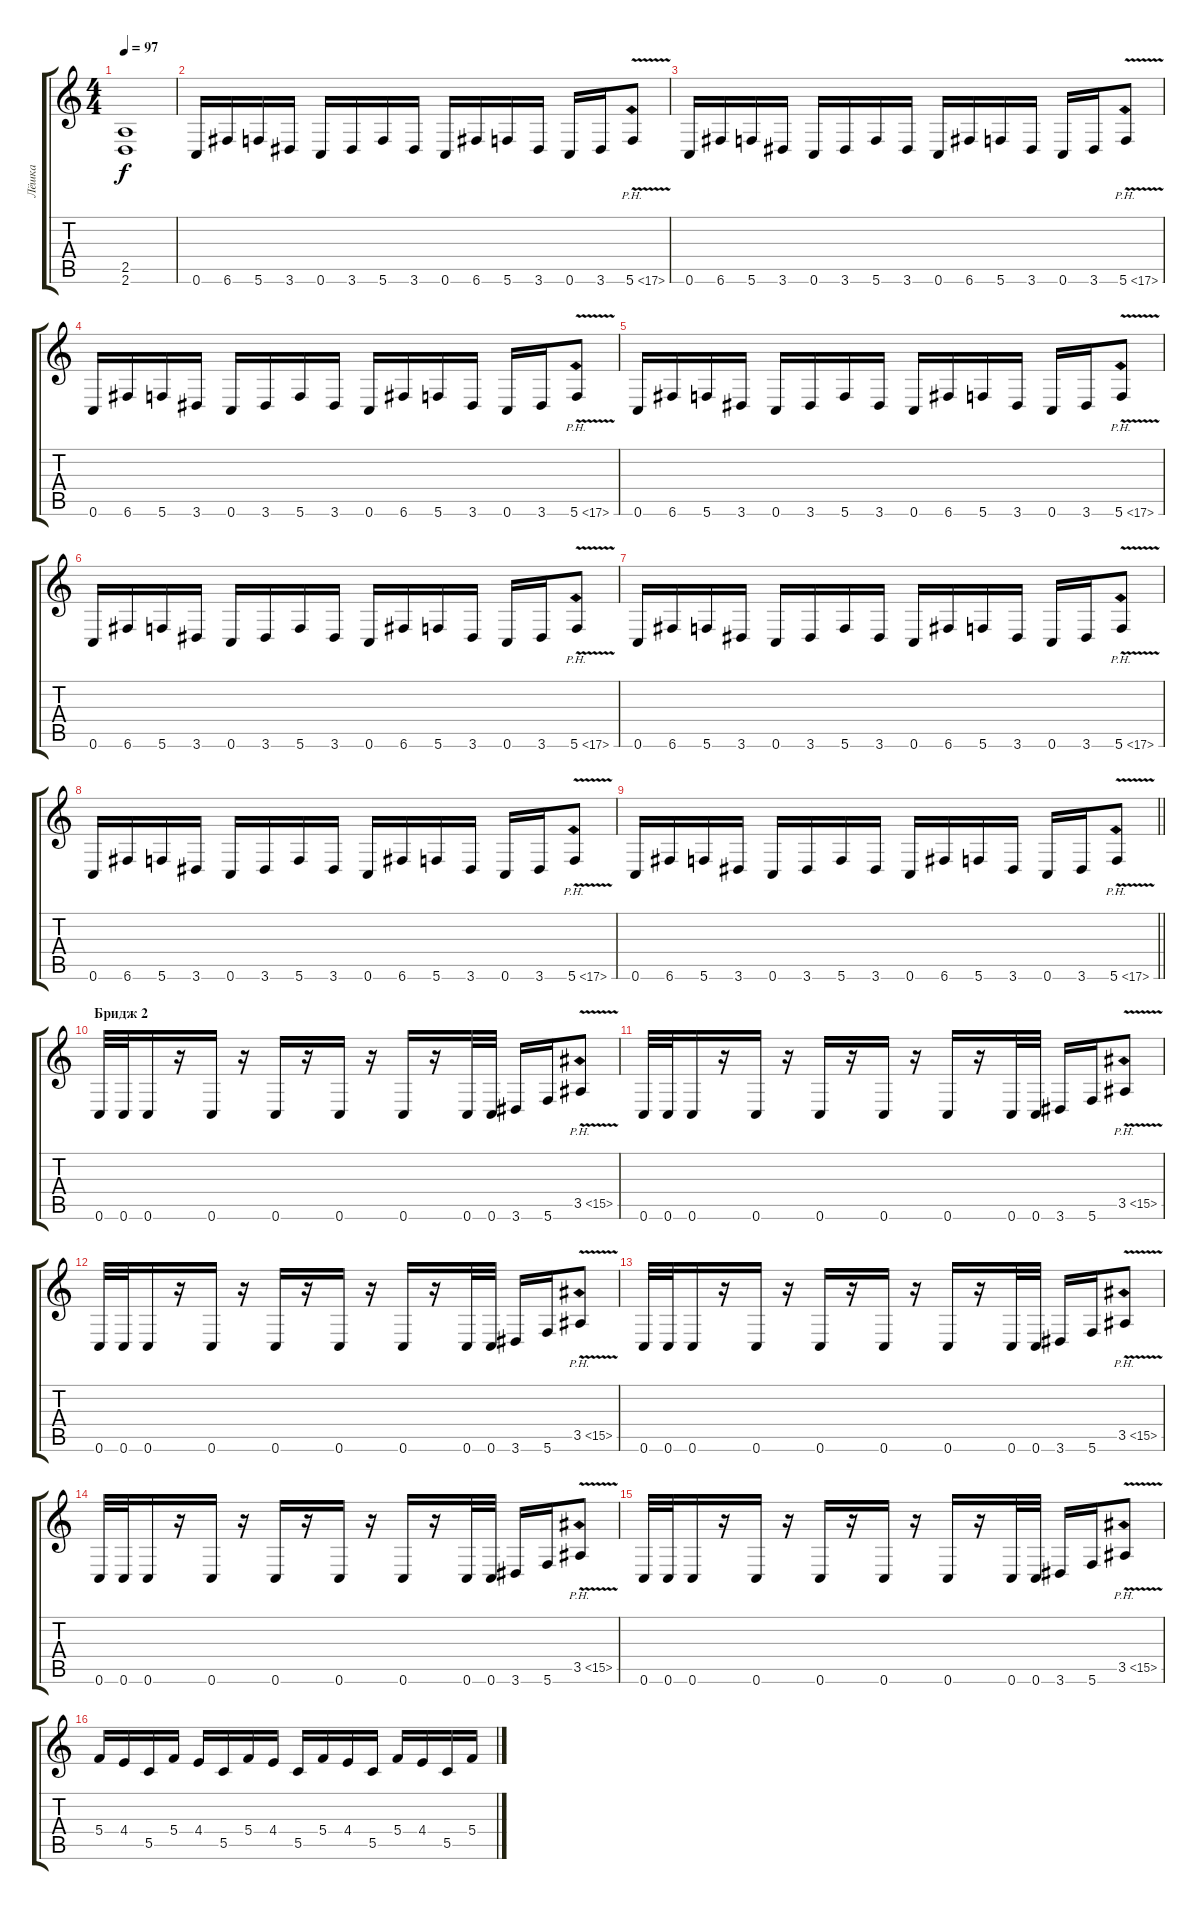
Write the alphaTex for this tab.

\track ("Лёшка" "Лёшка") {instrument distortionguitar}
\staff {score tabs}
\tuning (D4 A3 F3 C3 G2 C2) {hide}
\ts (4 4)
\tempo 97
\clef g2
\ks c
(2.5{t} 2.6{t}).1{dy f} |
0.6.16 6.6.16 5.6.16 3.6.16 0.6.16 3.6.16 5.6.16 3.6.16 0.6.16 6.6.16 5.6.16 3.6.16 0.6.16 3.6.16 5.6{ph 12 v}.8 |
0.6.16 6.6.16 5.6.16 3.6.16 0.6.16 3.6.16 5.6.16 3.6.16 0.6.16 6.6.16 5.6.16 3.6.16 0.6.16 3.6.16 5.6{ph 12 v}.8 |
0.6.16 6.6.16 5.6.16 3.6.16 0.6.16 3.6.16 5.6.16 3.6.16 0.6.16 6.6.16 5.6.16 3.6.16 0.6.16 3.6.16 5.6{ph 12 v}.8 |
0.6.16 6.6.16 5.6.16 3.6.16 0.6.16 3.6.16 5.6.16 3.6.16 0.6.16 6.6.16 5.6.16 3.6.16 0.6.16 3.6.16 5.6{ph 12 v}.8 |
0.6.16 6.6.16 5.6.16 3.6.16 0.6.16 3.6.16 5.6.16 3.6.16 0.6.16 6.6.16 5.6.16 3.6.16 0.6.16 3.6.16 5.6{ph 12 v}.8 |
0.6.16 6.6.16 5.6.16 3.6.16 0.6.16 3.6.16 5.6.16 3.6.16 0.6.16 6.6.16 5.6.16 3.6.16 0.6.16 3.6.16 5.6{ph 12 v}.8 |
0.6.16 6.6.16 5.6.16 3.6.16 0.6.16 3.6.16 5.6.16 3.6.16 0.6.16 6.6.16 5.6.16 3.6.16 0.6.16 3.6.16 5.6{ph 12 v}.8 |
\barLineRight lightlight
0.6.16 6.6.16 5.6.16 3.6.16 0.6.16 3.6.16 5.6.16 3.6.16 0.6.16 6.6.16 5.6.16 3.6.16 0.6.16 3.6.16 5.6{ph 12 v}.8 |
\section ("" "Бридж 2")
0.6.32 0.6.32 0.6.16 r.16 0.6.16 r.16 0.6.16 r.16 0.6.16 r.16 0.6.16 r.16 0.6.32 0.6.32 3.6.16 5.6.16 3.5{ph 12 v}.8 |
0.6.32 0.6.32 0.6.16 r.16 0.6.16 r.16 0.6.16 r.16 0.6.16 r.16 0.6.16 r.16 0.6.32 0.6.32 3.6.16 5.6.16 3.5{ph 12 v}.8 |
0.6.32 0.6.32 0.6.16 r.16 0.6.16 r.16 0.6.16 r.16 0.6.16 r.16 0.6.16 r.16 0.6.32 0.6.32 3.6.16 5.6.16 3.5{ph 12 v}.8 |
0.6.32 0.6.32 0.6.16 r.16 0.6.16 r.16 0.6.16 r.16 0.6.16 r.16 0.6.16 r.16 0.6.32 0.6.32 3.6.16 5.6.16 3.5{ph 12 v}.8 |
0.6.32 0.6.32 0.6.16 r.16 0.6.16 r.16 0.6.16 r.16 0.6.16 r.16 0.6.16 r.16 0.6.32 0.6.32 3.6.16 5.6.16 3.5{ph 12 v}.8 |
0.6.32 0.6.32 0.6.16 r.16 0.6.16 r.16 0.6.16 r.16 0.6.16 r.16 0.6.16 r.16 0.6.32 0.6.32 3.6.16 5.6.16 3.5{ph 12 v}.8 |
5.4.16 4.4.16 5.5.16 5.4.16 4.4.16 5.5.16 5.4.16 4.4.16 5.5.16 5.4.16 4.4.16 5.5.16 5.4.16 4.4.16 5.5.16 5.4{ss}.16
